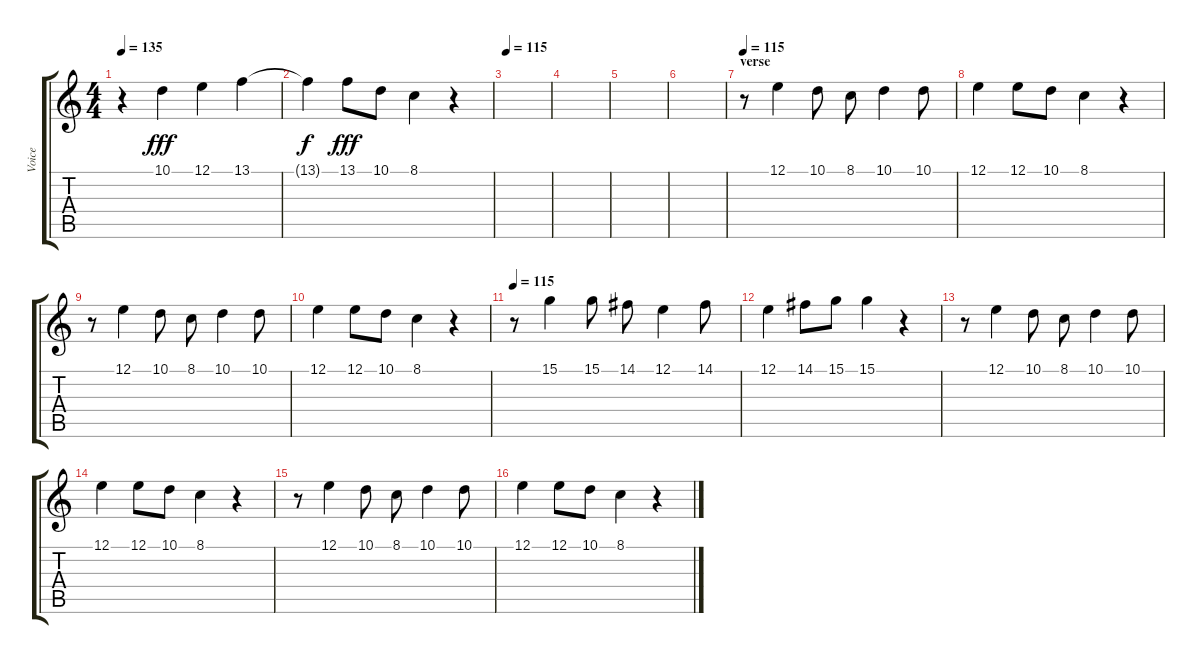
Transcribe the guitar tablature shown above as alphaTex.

\track ("Voice" "Voice") {instrument choiraahs}
\staff {score tabs}
\tuning (E4 B3 G3 D3 A2 E2) {hide}
\ts (4 4)
\tempo 135
\clef g2
\ks c
r.4{dy fff} 10.1.4 12.1.4 13.1.4 |
13.1{t}.4{dy f} 13.1.8{dy fff} 10.1.8 8.1.4 r.4 |
\tempo 115
|
|
|
|
\section ("" "verse")
\tempo 115
r.8 12.1.4 10.1.8 8.1.8 10.1.4 10.1.8 |
12.1.4 12.1.8 10.1.8 8.1.4 r.4 |
r.8 12.1.4 10.1.8 8.1.8 10.1.4 10.1.8 |
12.1.4 12.1.8 10.1.8 8.1.4 r.4 |
\tempo 115
r.8 15.1.4 15.1.8 14.1.8 12.1.4 14.1.8 |
12.1.4 14.1.8 15.1.8 15.1.4 r.4 |
r.8 12.1.4 10.1.8 8.1.8 10.1.4 10.1.8 |
12.1.4 12.1.8 10.1.8 8.1.4 r.4 |
r.8 12.1.4 10.1.8 8.1.8 10.1.4 10.1.8 |
12.1.4 12.1.8 10.1.8 8.1.4 r.4
